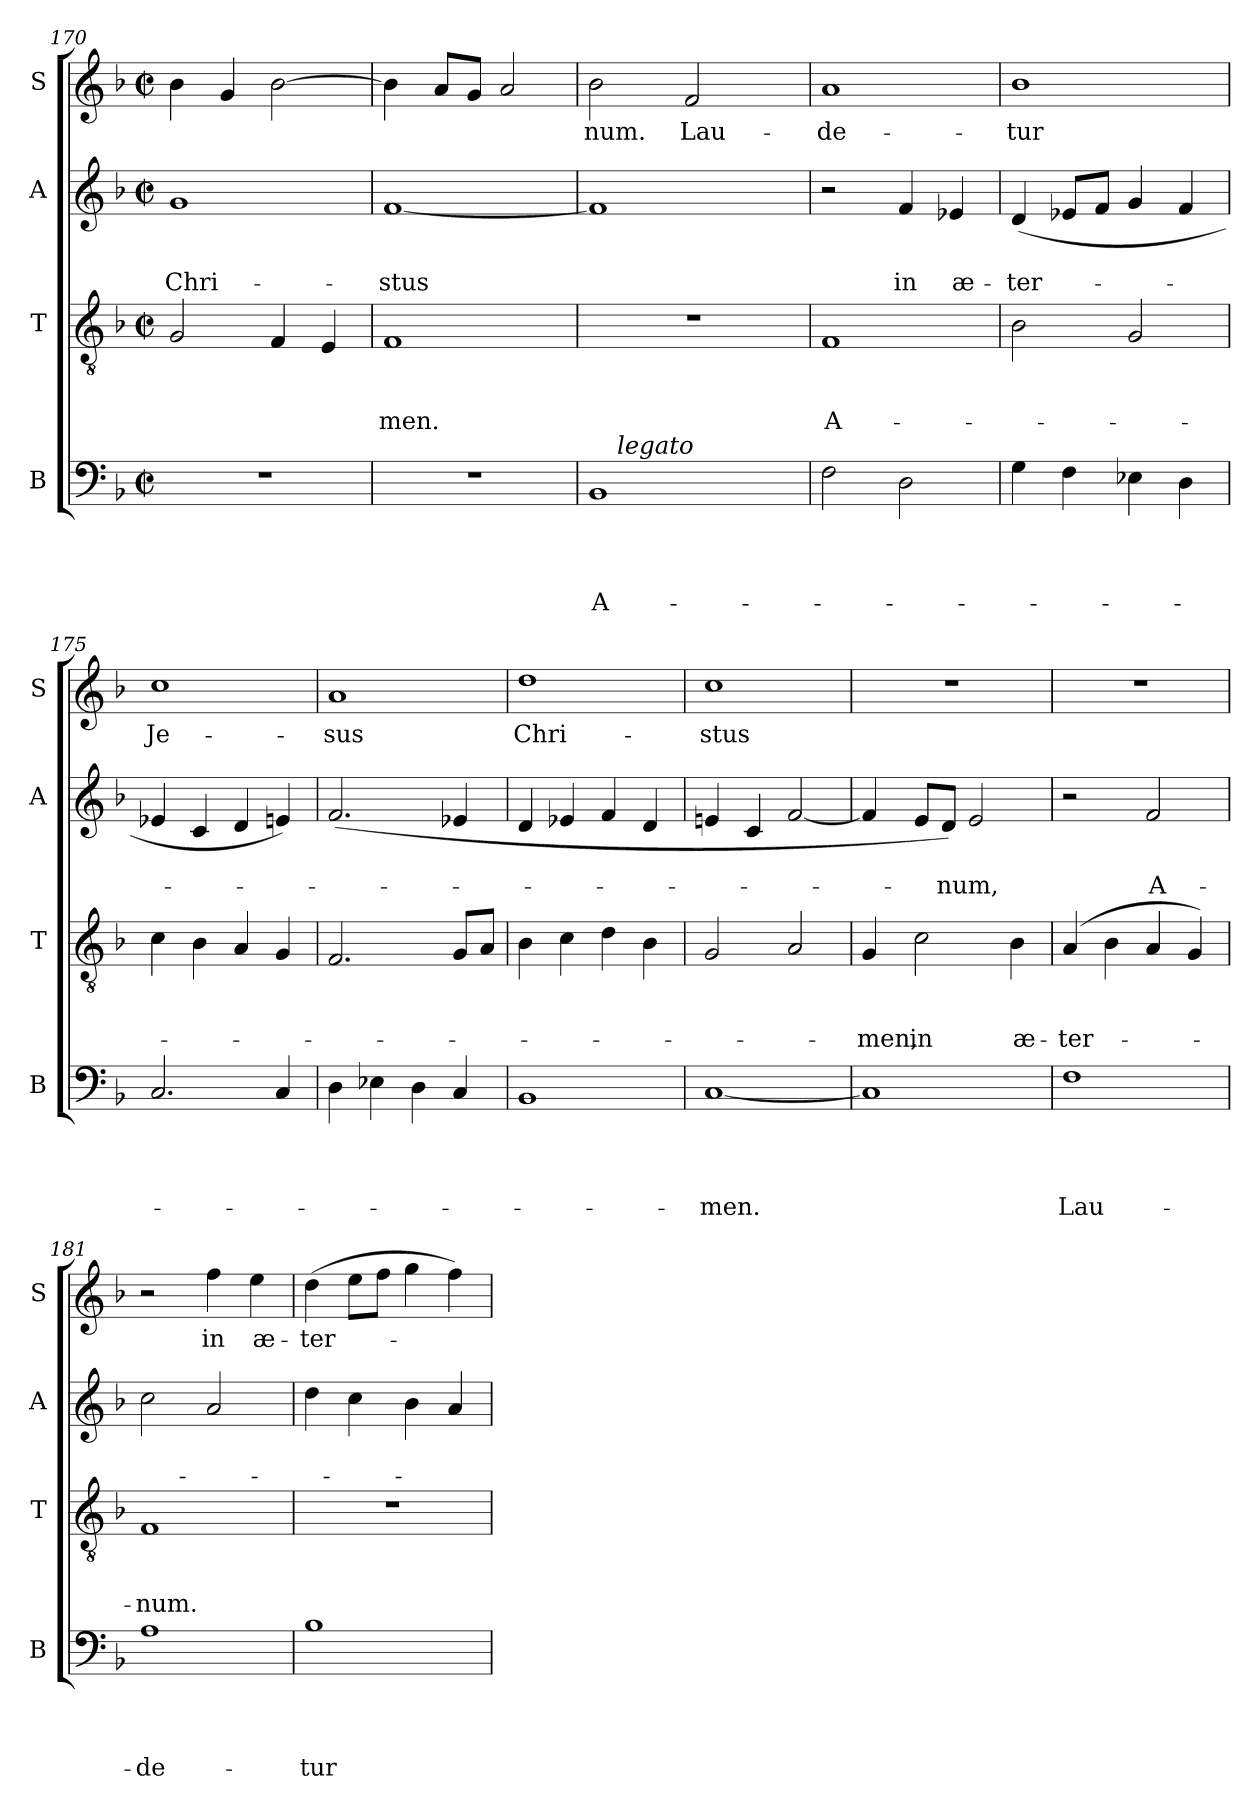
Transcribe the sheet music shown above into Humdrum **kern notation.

**kern	**text	**text	**text	**text	**kern	**text	**text	**text	**kern	**text	**text	**kern	**text
*part4	*part4	*part4	*part4	*part4	*part3	*part3	*part3	*part3	*part2	*part2	*part2	*part1	*part1
*staff4	*staff4	*staff4	*staff4	*staff4	*staff3	*staff3	*staff3	*staff3	*staff2	*staff2	*staff2	*staff1	*staff1
*I"B	*	*	*	*	*I"T	*	*	*	*I"A	*	*	*I"S	*
*I'B	*	*	*	*	*I'T	*	*	*	*I'A	*	*	*I'S	*
*clefF4	*	*	*	*	*clefGv2	*	*	*	*clefG2	*	*	*clefG2	*
*k[b-]	*	*	*	*	*k[b-]	*	*	*	*k[b-]	*	*	*k[b-]	*
*F:	*	*	*	*	*F:	*	*	*	*F:	*	*	*F:	*
*M2/2	*	*	*	*	*M2/2	*	*	*	*M2/2	*	*	*M2/2	*
*met(c|)	*	*	*	*	*met(c|)	*	*	*	*met(c|)	*	*	*met(c|)	*
=170	=170	=170	=170	=170	=170	=170	=170	=170	=170	=170	=170	=170	=170
!	!	!	!	!	!	!	!	!	!	!	!LO:LY:b	!	!
1r	.	.	.	.	2G/	.	.	.	1g	.	Chri-	4b-\	.
.	.	.	.	.	.	.	.	.	.	.	.	4g/	.
.	.	.	.	.	4F/	.	.	.	.	.	.	[>2b-\	.
.	.	.	.	.	4E/	.	.	.	.	.	.	.	.
=171	=171	=171	=171	=171	=171	=171	=171	=171	=171	=171	=171	=171	=171
!	!	!	!	!	!	!	!	!LO:LY:b	!	!	!LO:LY:b	!	!
1r	.	.	.	.	1F	.	.	-men.	[<1f	.	-stus	4b-\]	.
.	.	.	.	.	.	.	.	.	.	.	.	8a/L	.
.	.	.	.	.	.	.	.	.	.	.	.	8g/J	.
.	.	.	.	.	.	.	.	.	.	.	.	2a/	.
=172	=172	=172	=172	=172	=172	=172	=172	=172	=172	=172	=172	=172	=172
!	!	!	!	!LO:LY:b	!	!	!	!	!	!	!	!	!LO:LY:b
*^	*	*	*	*	*	*	*	*	*	*	*	*	*
1BB-	16.ryy	.	.	.	A-	1r	.	.	.	1f]	.	.	2b-\	-num.
!	!LO:TX:a:i:t=legato	!	!	!	!	!	!	!	!	!	!	!	!	!
.	2ryy	.	.	.	.	.	.	.	.	.	.	.	.	.
!	!	!	!	!	!	!	!	!	!	!	!	!	!	!LO:LY:b
.	.	.	.	.	.	.	.	.	.	.	.	.	2f/	Lau-
.	4ryy	.	.	.	.	.	.	.	.	.	.	.	.	.
.	8ryy	.	.	.	.	.	.	.	.	.	.	.	.	.
.	32ryy	.	.	.	.	.	.	.	.	.	.	.	.	.
=173	=173	=173	=173	=173	=173	=173	=173	=173	=173	=173	=173	=173	=173	=173
!	!	!	!	!	!	!	!	!	!LO:LY:b	!	!	!	!	!LO:LY:b
*v	*v	*	*	*	*	*	*	*	*	*	*	*	*	*
2F\	.	.	.	.	1F	.	.	A-	2r	.	.	1a	-de-
!	!	!	!	!	!	!	!	!	!	!	!LO:LY:b	!	!
2D\	.	.	.	.	.	.	.	.	4f/	.	in	.	.
!	!	!	!	!	!	!	!	!	!	!	!LO:LY:b	!	!
.	.	.	.	.	.	.	.	.	4e-X/	.	æ-	.	.
=174	=174	=174	=174	=174	=174	=174	=174	=174	=174	=174	=174	=174	=174
!	!	!	!	!	!	!	!	!	!	!	!LO:LY:b	!	!LO:LY:b
4G\	.	.	.	.	2B-\	.	.	.	(4d/	.	-ter-	1b-	-tur
4F\	.	.	.	.	.	.	.	.	8e-X/L	.	.	.	.
.	.	.	.	.	.	.	.	.	8f/J	.	.	.	.
4E-X\	.	.	.	.	2G/	.	.	.	4g/	.	.	.	.
4D\	.	.	.	.	.	.	.	.	4f/	.	.	.	.
=175	=175	=175	=175	=175	=175	=175	=175	=175	=175	=175	=175	=175	=175
!	!	!	!	!	!	!	!	!	!	!	!	!	!LO:LY:b
2.C/	.	.	.	.	4c\	.	.	.	4e-X/	.	.	1cc	Je-
.	.	.	.	.	4B-\	.	.	.	4c/	.	.	.	.
.	.	.	.	.	4A/	.	.	.	4d/	.	.	.	.
4C/	.	.	.	.	4G/	.	.	.	4en/)	.	.	.	.
!!LO:LB:g=z
=176	=176	=176	=176	=176	=176	=176	=176	=176	=176	=176	=176	=176	=176
!	!	!	!	!	!	!	!	!	!	!	!	!	!LO:LY:b
4D\	.	.	.	.	2.F/	.	.	.	(2.f/	.	.	1a	-sus
4E-X\	.	.	.	.	.	.	.	.	.	.	.	.	.
4D\	.	.	.	.	.	.	.	.	.	.	.	.	.
4C/	.	.	.	.	8G/L	.	.	.	4e-X/	.	.	.	.
.	.	.	.	.	8A/J	.	.	.	.	.	.	.	.
=177	=177	=177	=177	=177	=177	=177	=177	=177	=177	=177	=177	=177	=177
!	!	!	!	!	!	!	!	!	!	!	!	!	!LO:LY:b
1BB-	.	.	.	.	4B-\	.	.	.	4d/	.	.	1dd	Chri-
.	.	.	.	.	4c\	.	.	.	4e-X/	.	.	.	.
.	.	.	.	.	4d\	.	.	.	4f/	.	.	.	.
.	.	.	.	.	4B-\	.	.	.	4d/	.	.	.	.
=178	=178	=178	=178	=178	=178	=178	=178	=178	=178	=178	=178	=178	=178
!	!	!	!	!LO:LY:b	!	!	!	!	!	!	!	!	!LO:LY:b
[<1C	.	.	.	-men.	2G/	.	.	.	4en/	.	.	1cc	-stus
.	.	.	.	.	.	.	.	.	4c/	.	.	.	.
.	.	.	.	.	2A/	.	.	.	[<2f/	.	.	.	.
=179	=179	=179	=179	=179	=179	=179	=179	=179	=179	=179	=179	=179	=179
!	!	!	!	!	!	!	!	!LO:LY:b	!	!	!	!	!
1C]	.	.	.	.	4G/	.	.	-men,	4f/]	.	.	1r	.
!	!	!	!	!	!	!	!	!LO:LY:b	!	!	!	!	!
.	.	.	.	.	2c\	.	.	in	8e/L	.	.	.	.
!	!	!	!	!	!	!	!	!	!	!	!LO:LY:b	!	!
.	.	.	.	.	.	.	.	.	8d/J)	.	-num,	.	.
.	.	.	.	.	.	.	.	.	2e/	.	.	.	.
!	!	!	!	!	!	!	!	!LO:LY:b	!	!	!	!	!
.	.	.	.	.	4B-\	.	.	æ-	.	.	.	.	.
=180	=180	=180	=180	=180	=180	=180	=180	=180	=180	=180	=180	=180	=180
!	!	!	!	!LO:LY:b	!	!	!	!LO:LY:b	!	!	!	!	!
1F	.	.	.	Lau-	(4A/	.	.	-ter-	2r	.	.	1r	.
.	.	.	.	.	4B-\	.	.	.	.	.	.	.	.
!	!	!	!	!	!	!	!	!	!	!	!LO:LY:b	!	!
.	.	.	.	.	4A/	.	.	.	2f/	.	A-	.	.
.	.	.	.	.	4G/)	.	.	.	.	.	.	.	.
=181	=181	=181	=181	=181	=181	=181	=181	=181	=181	=181	=181	=181	=181
!	!	!	!	!LO:LY:b	!	!	!	!LO:LY:b	!	!	!	!	!
1A	.	.	.	-de-	1F	.	.	-num.	2cc\	.	.	2r	.
!	!	!	!	!	!	!	!	!	!	!	!	!	!LO:LY:b
.	.	.	.	.	.	.	.	.	2a/	.	.	4ff\	in
!	!	!	!	!	!	!	!	!	!	!	!	!	!LO:LY:b
.	.	.	.	.	.	.	.	.	.	.	.	4ee\	æ-
=182	=182	=182	=182	=182	=182	=182	=182	=182	=182	=182	=182	=182	=182
!	!	!	!	!LO:LY:b	!	!	!	!	!	!	!	!	!LO:LY:b
1B-	.	.	.	-tur	1r	.	.	.	4dd\	.	.	(>4dd\	-ter-
.	.	.	.	.	.	.	.	.	4cc\	.	.	8ee\L	.
.	.	.	.	.	.	.	.	.	.	.	.	8ff\J	.
.	.	.	.	.	.	.	.	.	4b-\	.	.	4gg\	.
.	.	.	.	.	.	.	.	.	4a/	.	.	4ff\)	.
=	=	=	=	=	=	=	=	=	=	=	=	=	=
*-	*-	*-	*-	*-	*-	*-	*-	*-	*-	*-	*-	*-	*-
